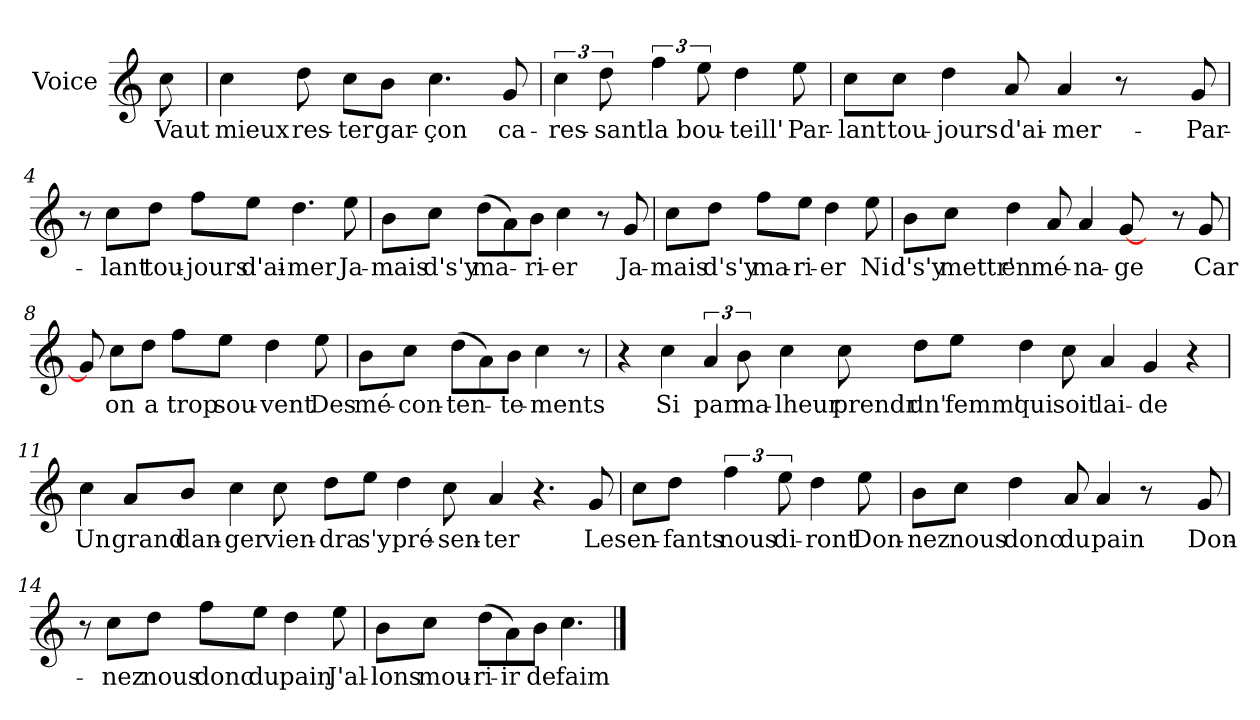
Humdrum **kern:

**kern	**text
*part1	*part1
*staff1	*staff1
*I"Voice	*
*I'V	*
*clefG2	*
*k[]	*
*C:	*
=	=
8cc\	Vaut
=1	=1
4cc\	mieux
8dd\	res-
8cc\L	-ter
8b\J	gar-
4.cc\	-çon
8g/	ca-
=2	=2
6cc\	-res-
12dd\	-sant
6ff\	la
12ee\	bou-
4dd\	-teill'
8ee\	Par-
=3	=3
8cc\L	-lant
8cc\J	tou-
4dd\	-jours
8a/	d'ai-
4a/	-mer-
8r	.
8ryy	.
8g/	-Par-
!!LO:LB:g=z
=4	=4
8r	.
8cc\L	-lant
8dd\J	tou-
8ff\L	-jours
8ee\J	d'ai-
4.dd\	-mer
8ee\	Ja-
=5	=5
8b\L	-mais
8cc\J	d's'y
(>8dd\L	ma-
8a\)	.
8b\J	-ri-
4cc\	-er
8r	.
8g/	Ja-
=6	=6
8cc\L	-mais
8dd\J	d's'y
8ff\L	ma-
8ee\J	-ri-
4dd\	-er
8ee\	Ni
!!LO:LB:g=z
=7	=7
8b\L	d's'y
8cc\J	mettr'
4dd\	en
8a/	mé-
4a/	-na-
[8g/	-ge
8ryy	.
8r	.
8g/	Car
=8	=8
8g/]	.
8cc\L	on
8dd\J	a
8ff\L	trop
8ee\J	sou-
4dd\	-vent
8ee\	Des
=9	=9
8b\L	mé-
8cc\J	-con-
(>8dd\L	-ten-
8a\)	.
8b\J	-te-
4cc\	-ments
8r	.
!!LO:LB:g=z
=10	=10
4r	.
4cc\	Si
6a/	par
12b\	ma-
4cc\	-lheur
8cc\	prendr'
8dd\L	un'
8ee\J	femm'
4dd\	qui
8cc\	soit
4a/	lai-
4g/	-de
4r	.
=11	=11
4cc\	Un
8a/L	grand
8b/J	dan-
4cc\	-ger
8cc\	vien-
8dd\L	-dra
8ee\J	s'y
4dd\	pré-
8cc\	-sen-
4a/	-ter
4.r	.
8g/	Les
!!LO:LB:g=z
=12	=12
8cc\L	en-
8dd\J	-fants
6ff\	nous
12ee\	di-
4dd\	-ront
8ee\	Don-
=13	=13
8b\L	-nez
8cc\J	nous
4dd\	donc
8a/	du
4a/	pain
8r	.
8ryy	.
8g/	Don-
=14	=14
8r	.
8cc\L	-nez
8dd\J	nous
8ff\L	donc
8ee\J	du
4dd\	pain
8ee\	J'al-
=15	=15
8b\L	-lons
8cc\J	mou-
(>8dd\L	-ri-
8a\)	-ir
8b\J	de
4.cc\	faim
==	==
*-	*-
